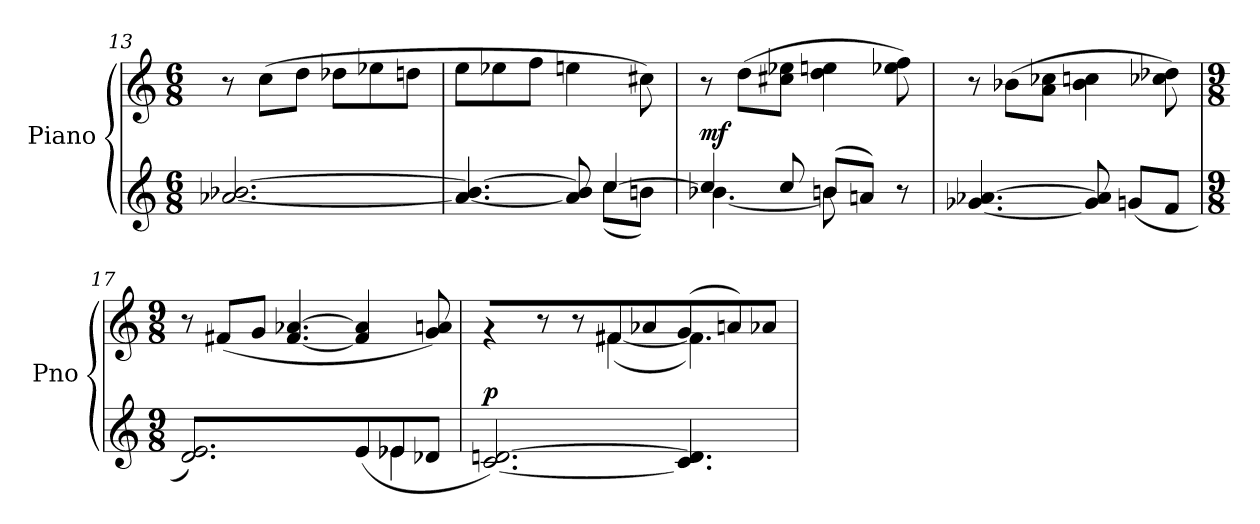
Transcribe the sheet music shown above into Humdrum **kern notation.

**kern	**dynam	**kern
*part2	*part2	*part1
*staff2	*staff2	*staff1
*I"Piano	*	*I"Piano
*I'Pno	*	*I'Pno
!!LO:LB:g=z
*clefG2	*	*clefG2
*M6/8	*	*M6/8
=13	=13	=13
[2.a-X/ [2.b-X/	.	8r
.	.	(8cc\L
.	.	8dd\J
.	.	8dd-X\L
.	.	8ee-X\
.	.	8ddn\J
=14	=14	=14
*^	*	*
4.a-/_ 4.b-/_	2ryy	.	8ee\L
.	.	.	8ee-X\
.	.	.	8ff\J
8a-/] 8b-/]	.	.	4een\
[4cc/	(8cc\L	.	.
.	8bn\J)	.	8cc#X\)
=15	=15	=15	=15
!	!	!LO:DY:a	!
4cc/]	[4.b-X\	mf	8r
.	.	.	(8dd\L
8cc/	.	.	8cc#X\ 8ee-X\J
(8bn/L	8b-\]	.	4dd\ 4een\
8an/J)	4ryy	.	.
8r	.	.	8ee-X\ 8ff\)
*v	*v	*	*
!!LO:LB:g=z
=16	=16	=16
[4.g-X/ [4.a-X/	.	8r
.	.	(8b-X\L
.	.	8a\ 8cc-X\J
8g-/] 8a-/]	.	4b-\ 4ccn\
(8gn/L	.	.
8f/J	.	8cc-X\ 8dd-X\)
=17	=17	=17
*M9/8	*	*M9/8
*^	*	*
2.d/ 2.e/)	2..ryy	.	8r
.	.	.	(8f#X/L
.	.	.	8g/J
.	.	.	[4.f#/ [4.a-X/
(8e/L	.	.	4f#/] 4a-/]
8e-X/J	4e-X\	.	.
8d-X/J	.	.	8g/ 8an/)
*v	*v	*	*
=18	=18	=18
*	*	*^
!	!LO:DY:a	!	!
[2.c/ [2.dn/)	p	4r	2ryy
.	.	8r	.
.	.	8r	.
.	.	8f#X/L	([4f#X\
.	.	8a-X/J	.
4.c/] 4.d/]	.	(8g/L	4.f#\])
.	.	8an/J)	.
.	.	8a-X/J	.
*	*	*v	*v
=	=	=
*-	*-	*-
